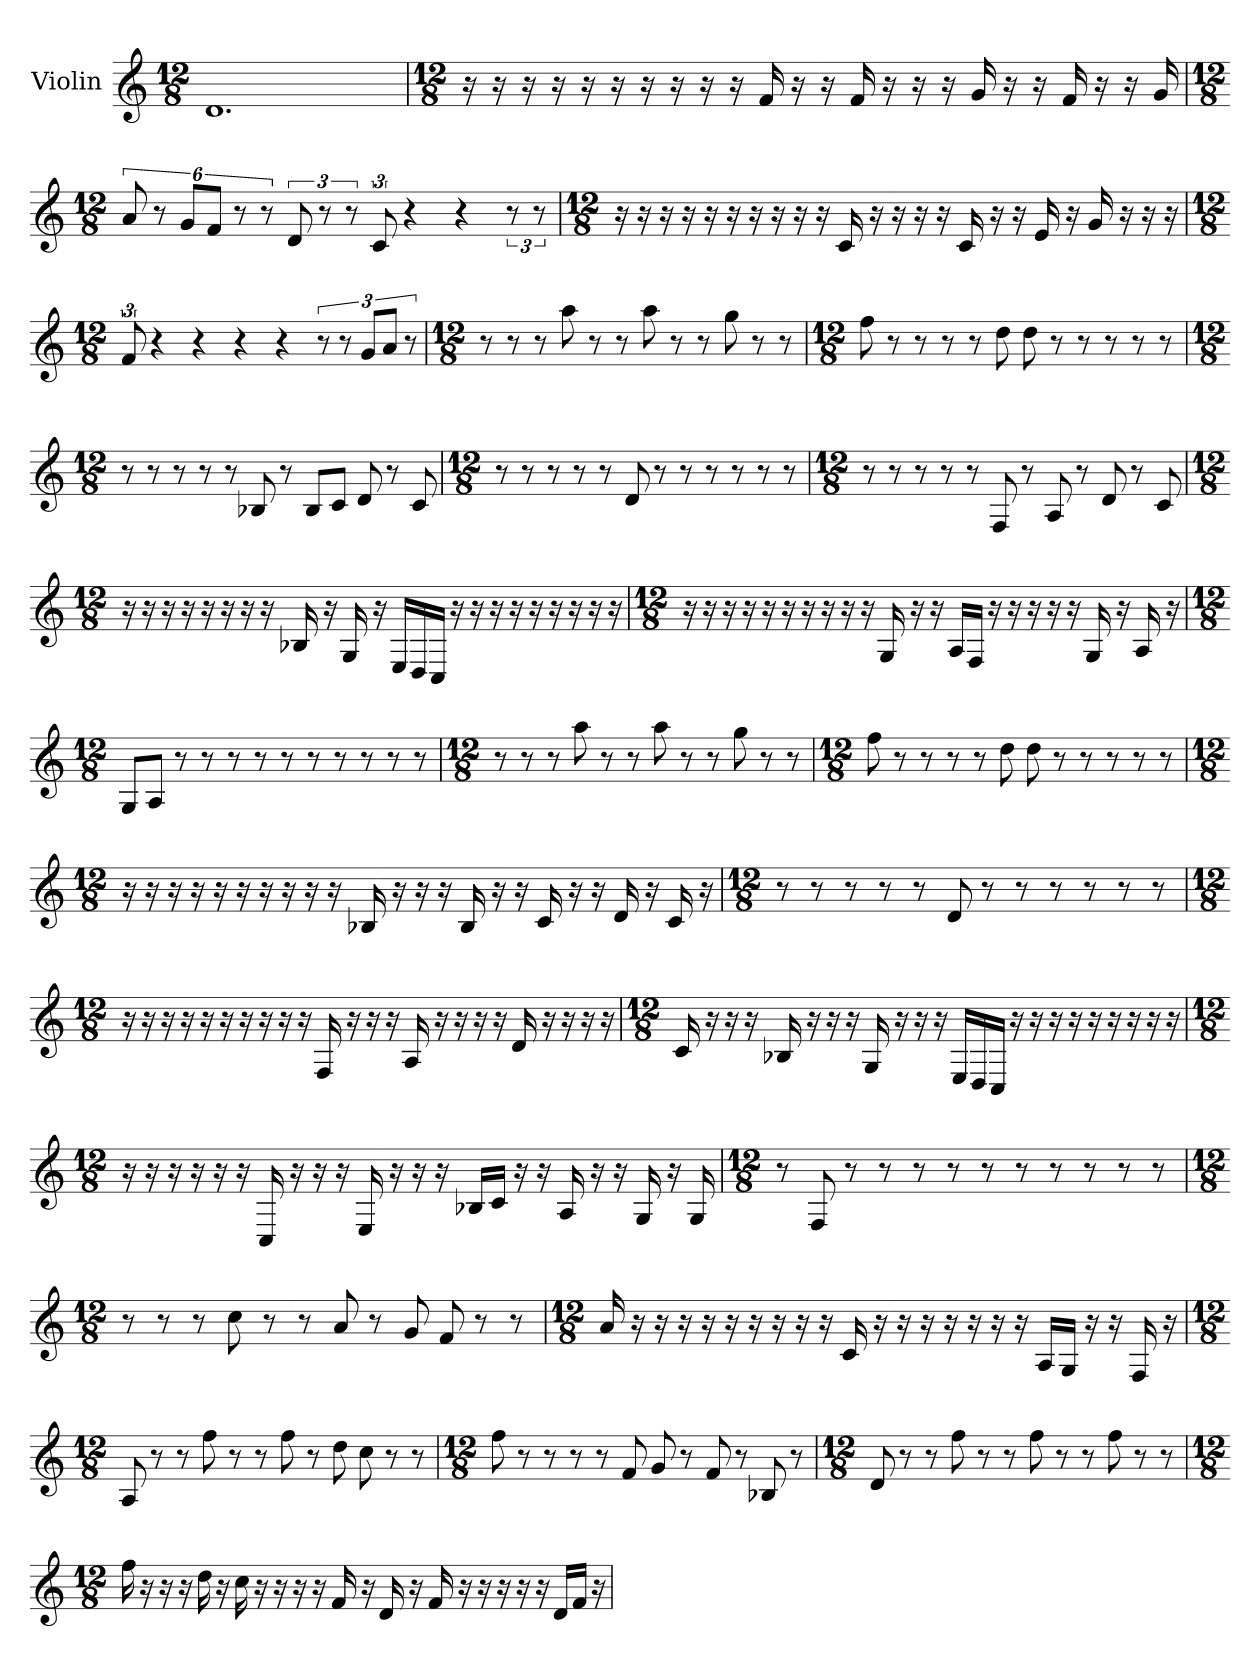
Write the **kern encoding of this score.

**kern
*part1
*staff1
*I"Violin
*I'Vln
*M12/8
=
1.d
=
*M12/8
16r
16r
16r
16r
16r
16r
16r
16r
16r
16r
16f
16r
16r
16f
16r
16r
16r
16g
16r
16r
16f
16r
16r
16g
=
*M12/8
12a
12r
12gL
12fJ
12r
12r
12d
12r
12r
12c
4r
4r
12r
12r
=
*M12/8
16r
16r
16r
16r
16r
16r
16r
16r
16r
16r
16c
16r
16r
16r
16r
16c
16r
16r
16e
16r
16g
16r
16r
16r
=
*M12/8
12f
4r
4r
4r
4r
12r
12r
12gL
12aJ
12r
=
*M12/8
8r
8r
8r
8aa
8r
8r
8aa
8r
8r
8gg
8r
8r
=
*M12/8
8ff
8r
8r
8r
8r
8dd
8dd
8r
8r
8r
8r
8r
=
*M12/8
8r
8r
8r
8r
8r
8B-X
8r
8B-L
8cJ
8d
8r
8c
=
*M12/8
8r
8r
8r
8r
8r
8d
8r
8r
8r
8r
8r
8r
=
*M12/8
8r
8r
8r
8r
8r
8F
8r
8A
8r
8d
8r
8c
=
*M12/8
16r
16r
16r
16r
16r
16r
16r
16r
16B-X
16r
16G
16r
16ELL
16D
16CJJ
16r
16r
16r
16r
16r
16r
16r
16r
16r
=
*M12/8
16r
16r
16r
16r
16r
16r
16r
16r
16r
16r
16G
16r
16r
16ALL
16FJJ
16r
16r
16r
16r
16r
16G
16r
16A
16r
=
*M12/8
8GL
8AJ
8r
8r
8r
8r
8r
8r
8r
8r
8r
8r
=
*M12/8
8r
8r
8r
8aa
8r
8r
8aa
8r
8r
8gg
8r
8r
=
*M12/8
8ff
8r
8r
8r
8r
8dd
8dd
8r
8r
8r
8r
8r
=
*M12/8
16r
16r
16r
16r
16r
16r
16r
16r
16r
16r
16B-X
16r
16r
16r
16B-
16r
16r
16c
16r
16r
16d
16r
16c
16r
=
*M12/8
8r
8r
8r
8r
8r
8d
8r
8r
8r
8r
8r
8r
=
*M12/8
16r
16r
16r
16r
16r
16r
16r
16r
16r
16r
16F
16r
16r
16r
16A
16r
16r
16r
16r
16d
16r
16r
16r
16r
=
*M12/8
16c
16r
16r
16r
16B-X
16r
16r
16r
16G
16r
16r
16r
16ELL
16D
16CJJ
16r
16r
16r
16r
16r
16r
16r
16r
16r
=
*M12/8
16r
16r
16r
16r
16r
16r
16C
16r
16r
16r
16E
16r
16r
16r
16B-XLL
16cJJ
16r
16r
16A
16r
16r
16G
16r
16G
=
*M12/8
8r
8F
8r
8r
8r
8r
8r
8r
8r
8r
8r
8r
=
*M12/8
8r
8r
8r
8cc
8r
8r
8a
8r
8g
8f
8r
8r
=
*M12/8
16a
16r
16r
16r
16r
16r
16r
16r
16r
16r
16c
16r
16r
16r
16r
16r
16r
16r
16ALL
16GJJ
16r
16r
16F
16r
=
*M12/8
8A
8r
8r
8ff
8r
8r
8ff
8r
8dd
8cc
8r
8r
=
*M12/8
8ff
8r
8r
8r
8r
8f
8g
8r
8f
8r
8B-X
8r
=
*M12/8
8d
8r
8r
8ff
8r
8r
8ff
8r
8r
8ff
8r
8r
=
*M12/8
16ff
16r
16r
16r
16dd
16r
16cc
16r
16r
16r
16r
16f
16r
16d
16r
16f
16r
16r
16r
16r
16r
16dLL
16fJJ
16r
=
*-
